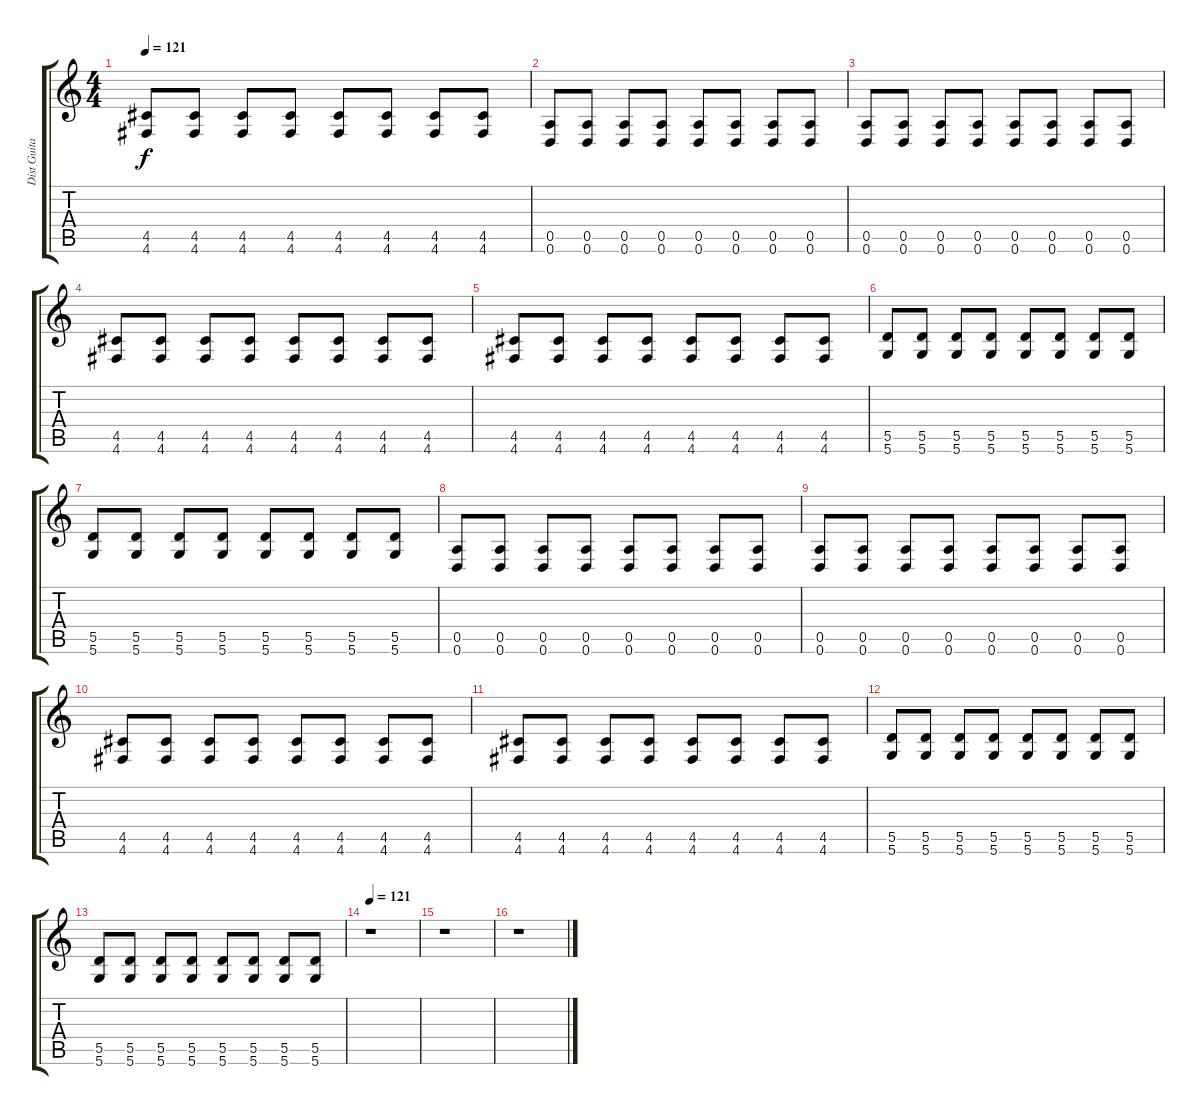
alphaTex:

\track ("Dist Guitar" "Dist Guita") {instrument distortionguitar}
\staff {score tabs}
\tuning (E4 B3 G3 D3 A2 D2) {hide}
\ts (4 4)
\tempo 121
\clef g2
\ks c
(4.5 4.6).8{dy f} (4.5 4.6).8 (4.5 4.6).8 (4.5 4.6).8 (4.5 4.6).8 (4.5 4.6).8 (4.5 4.6).8 (4.5 4.6).8 |
(0.5 0.6).8 (0.5 0.6).8 (0.5 0.6).8 (0.5 0.6).8 (0.5 0.6).8 (0.5 0.6).8 (0.5 0.6).8 (0.5 0.6).8 |
(0.5 0.6).8 (0.5 0.6).8 (0.5 0.6).8 (0.5 0.6).8 (0.5 0.6).8 (0.5 0.6).8 (0.5 0.6).8 (0.5 0.6).8 |
(4.5 4.6).8 (4.5 4.6).8 (4.5 4.6).8 (4.5 4.6).8 (4.5 4.6).8 (4.5 4.6).8 (4.5 4.6).8 (4.5 4.6).8 |
(4.5 4.6).8 (4.5 4.6).8 (4.5 4.6).8 (4.5 4.6).8 (4.5 4.6).8 (4.5 4.6).8 (4.5 4.6).8 (4.5 4.6).8 |
(5.5 5.6).8 (5.5 5.6).8 (5.5 5.6).8 (5.5 5.6).8 (5.5 5.6).8 (5.5 5.6).8 (5.5 5.6).8 (5.5 5.6).8 |
(5.5 5.6).8 (5.5 5.6).8 (5.5 5.6).8 (5.5 5.6).8 (5.5 5.6).8 (5.5 5.6).8 (5.5 5.6).8 (5.5 5.6).8 |
(0.5 0.6).8 (0.5 0.6).8 (0.5 0.6).8 (0.5 0.6).8 (0.5 0.6).8 (0.5 0.6).8 (0.5 0.6).8 (0.5 0.6).8 |
(0.5 0.6).8 (0.5 0.6).8 (0.5 0.6).8 (0.5 0.6).8 (0.5 0.6).8 (0.5 0.6).8 (0.5 0.6).8 (0.5 0.6).8 |
(4.5 4.6).8 (4.5 4.6).8 (4.5 4.6).8 (4.5 4.6).8 (4.5 4.6).8 (4.5 4.6).8 (4.5 4.6).8 (4.5 4.6).8 |
(4.5 4.6).8 (4.5 4.6).8 (4.5 4.6).8 (4.5 4.6).8 (4.5 4.6).8 (4.5 4.6).8 (4.5 4.6).8 (4.5 4.6).8 |
(5.5 5.6).8 (5.5 5.6).8 (5.5 5.6).8 (5.5 5.6).8 (5.5 5.6).8 (5.5 5.6).8 (5.5 5.6).8 (5.5 5.6).8 |
(5.5 5.6).8 (5.5 5.6).8 (5.5 5.6).8 (5.5 5.6).8 (5.5 5.6).8 (5.5 5.6).8 (5.5 5.6).8 (5.5 5.6).8 |
\tempo 121
r.1 |
r.1 |
r.1
